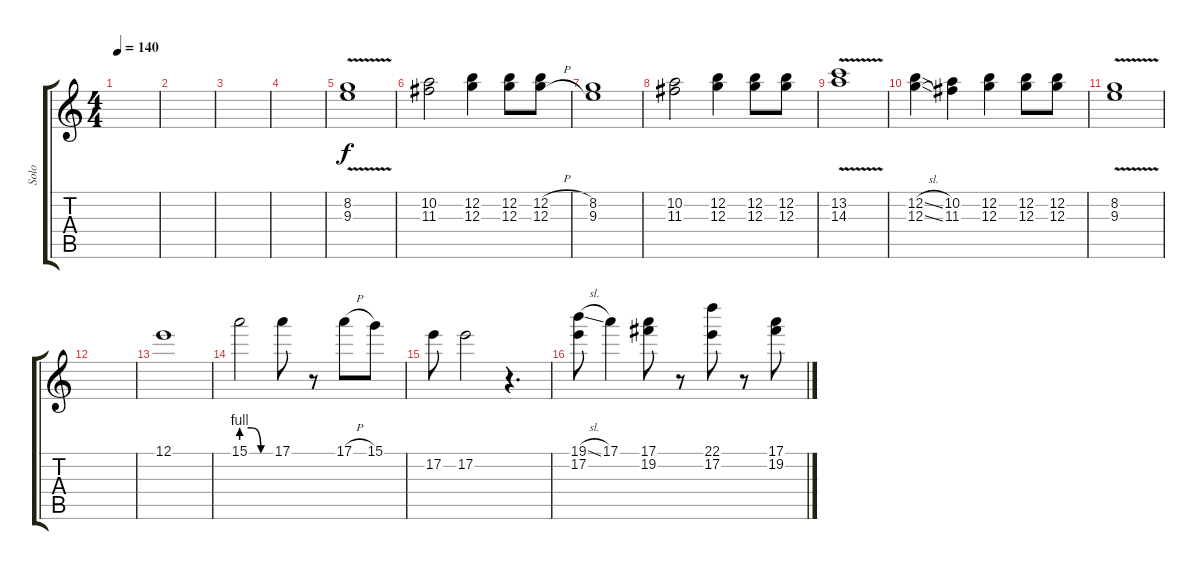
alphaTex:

\track ("Solo" "Solo") {instrument electricguitarjazz}
\staff {score tabs}
\tuning (E4 B3 G3 D3 A2 E2) {hide}
\ts (4 4)
\tempo 140
\clef g2
\ks c
|
|
|
|
(8.2{v} 9.3).1 |
(10.2 11.3).2 (12.2 12.3).4 (12.2 12.3).8 (12.2{h} 12.3{h}).8 |
(8.2 9.3).1 |
(10.2 11.3).2 (12.2 12.3).4 (12.2 12.3).8 (12.2 12.3).8 |
(13.2{v} 14.3).1 |
(12.2{sl} 12.3{sl}).4 (10.2 11.3).4 (12.2 12.3).4 (12.2 12.3).8 (12.2 12.3).8 |
(8.2 9.3{v}).1 |
|
12.1.1 |
15.1{be (custom 0 4 20 4 40 0 60 0)}.2 17.1.8 r.8 17.1{h}.8 15.1.8 |
17.2.8 17.2.2 r.4{d} |
(19.1{sl} 17.2).8 17.1.4 (17.1 19.2).8 r.8 (22.1 17.2).8 r.8 (17.1 19.2).8
